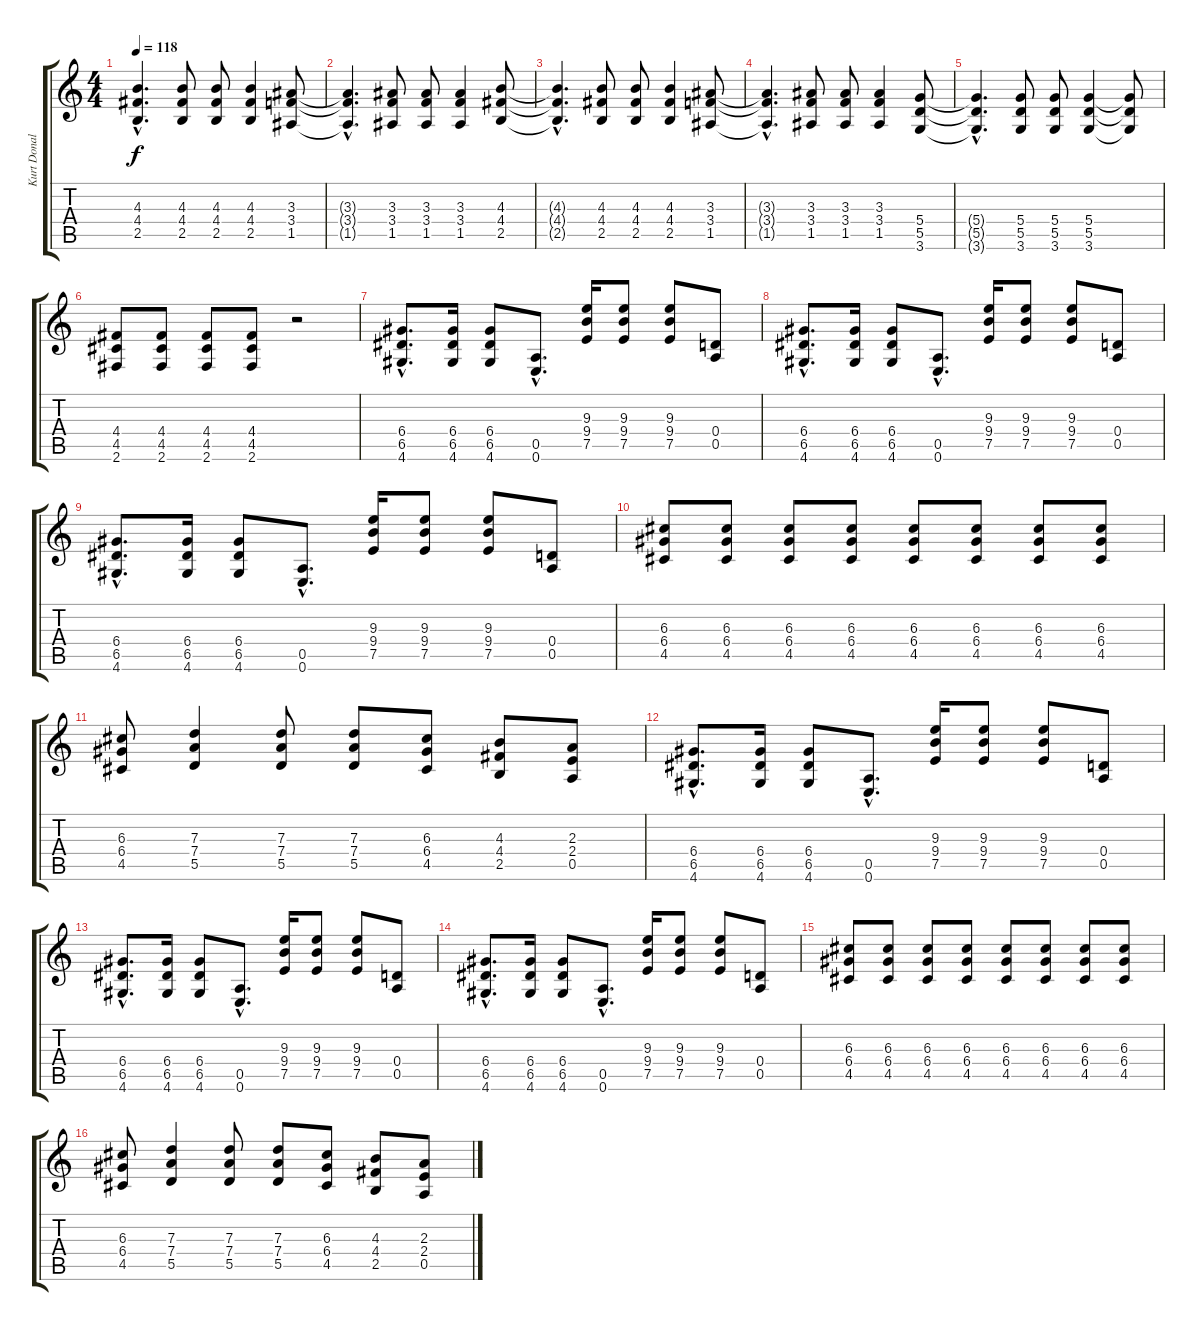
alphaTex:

\track ("Kurt Donald Cobain (Guitare)" "Kurt Donal") {instrument electricguitarmuted}
\staff {score tabs}
\tuning (E4 B3 G3 D3 A2 E2) {hide}
\ts (4 4)
\tempo 118
\clef g2
\ks c
(4.3{hac t} 4.4{hac t} 2.5{hac t}).4{d dy f} (4.3 4.4 2.5).8 (4.3 4.4 2.5).8 (4.3 4.4 2.5).4 (3.3 3.4 1.5).8 |
(3.3{hac t} 3.4{hac t} 1.5{hac t}).4{d} (3.3 3.4 1.5).8 (3.3 3.4 1.5).8 (3.3 3.4 1.5).4 (4.3 4.4 2.5).8 |
(4.3{hac t} 4.4{hac t} 2.5{hac t}).4{d} (4.3 4.4 2.5).8 (4.3 4.4 2.5).8 (4.3 4.4 2.5).4 (3.3 3.4 1.5).8 |
(3.3{hac t} 3.4{hac t} 1.5{hac t}).4{d} (3.3 3.4 1.5).8 (3.3 3.4 1.5).8 (3.3 3.4 1.5).4 (5.4 5.5 3.6).8 |
(5.4{hac t} 5.5{hac t} 3.6{hac t}).4{d} (5.4 5.5 3.6).8 (5.4 5.5 3.6).8 (5.4 5.5 3.6).4 (5.4{t} 5.5{t} 3.6{t}).8 |
(4.4 4.5 2.6).8 (4.4 4.5 2.6).8 (4.4 4.5 2.6).8 (4.4 4.5 2.6).8 r.2 |
(6.4{hac} 6.5{hac} 4.6{hac}).8{d volume 16} (6.4 6.5 4.6).16 (6.4 6.5 4.6).8 (0.5{hac} 0.6{hac}).8{d} (9.3 9.4 7.5).16 (9.3 9.4 7.5).8 (9.3 9.4 7.5).8 (0.4 0.5).8 |
(6.4{hac} 6.5{hac} 4.6{hac}).8{d} (6.4 6.5 4.6).16 (6.4 6.5 4.6).8 (0.5{hac} 0.6{hac}).8{d} (9.3 9.4 7.5).16 (9.3 9.4 7.5).8 (9.3 9.4 7.5).8 (0.4 0.5).8 |
(6.4{hac} 6.5{hac} 4.6{hac}).8{d} (6.4 6.5 4.6).16 (6.4 6.5 4.6).8 (0.5{hac} 0.6{hac}).8{d} (9.3 9.4 7.5).16 (9.3 9.4 7.5).8 (9.3 9.4 7.5).8 (0.4 0.5).8 |
(6.3 6.4 4.5).8 (6.3 6.4 4.5).8 (6.3 6.4 4.5).8 (6.3 6.4 4.5).8 (6.3 6.4 4.5).8 (6.3 6.4 4.5).8 (6.3 6.4 4.5).8 (6.3 6.4 4.5).8 |
(6.3 6.4 4.5).8 (7.3 7.4 5.5).4 (7.3 7.4 5.5).8 (7.3 7.4 5.5).8 (6.3 6.4 4.5).8 (4.3 4.4 2.5).8 (2.3 2.4 0.5).8 |
(6.4{hac} 6.5{hac} 4.6{hac}).8{d} (6.4 6.5 4.6).16 (6.4 6.5 4.6).8 (0.5{hac} 0.6{hac}).8{d} (9.3 9.4 7.5).16 (9.3 9.4 7.5).8 (9.3 9.4 7.5).8 (0.4 0.5).8 |
(6.4{hac} 6.5{hac} 4.6{hac}).8{d} (6.4 6.5 4.6).16 (6.4 6.5 4.6).8 (0.5{hac} 0.6{hac}).8{d} (9.3 9.4 7.5).16 (9.3 9.4 7.5).8 (9.3 9.4 7.5).8 (0.4 0.5).8 |
(6.4{hac} 6.5{hac} 4.6{hac}).8{d} (6.4 6.5 4.6).16 (6.4 6.5 4.6).8 (0.5{hac} 0.6{hac}).8{d} (9.3 9.4 7.5).16 (9.3 9.4 7.5).8 (9.3 9.4 7.5).8 (0.4 0.5).8 |
(6.3 6.4 4.5).8 (6.3 6.4 4.5).8 (6.3 6.4 4.5).8 (6.3 6.4 4.5).8 (6.3 6.4 4.5).8 (6.3 6.4 4.5).8 (6.3 6.4 4.5).8 (6.3 6.4 4.5).8 |
(6.3 6.4 4.5).8 (7.3 7.4 5.5).4 (7.3 7.4 5.5).8 (7.3 7.4 5.5).8 (6.3 6.4 4.5).8 (4.3 4.4 2.5).8 (2.3 2.4 0.5).8
